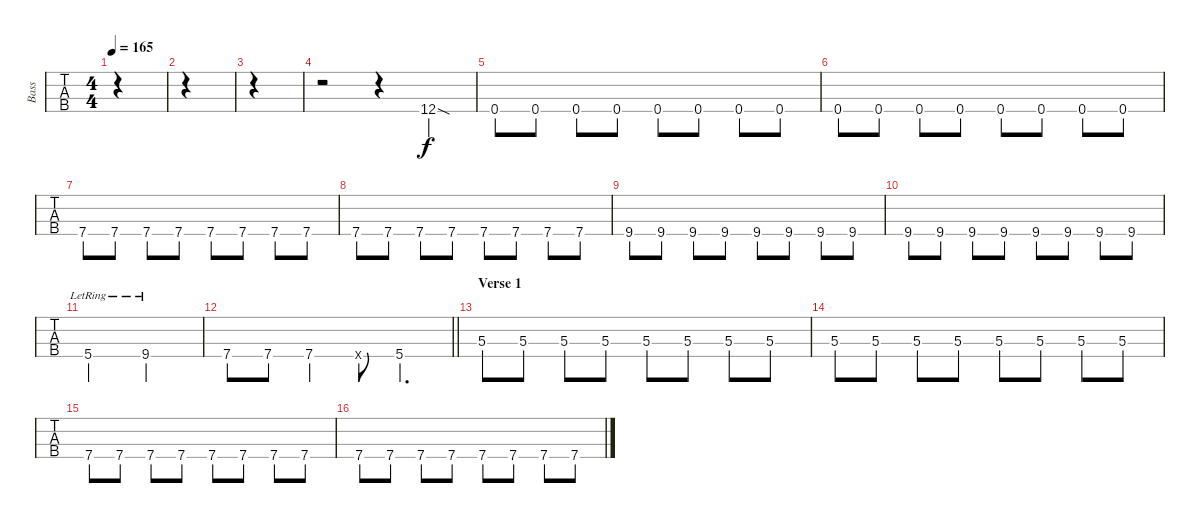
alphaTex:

\track ("Bass" "Bass") {instrument electricbassfinger}
\staff {tabs}
\tuning (Gb2 D2 A1 D1) {hide}
\ts (4 4)
\tempo 165
\clef f4
\ks eminor
|
|
|
r.2 r.4 12.4{sod}.4 |
0.4.8 0.4.8 0.4.8 0.4.8 0.4.8 0.4.8 0.4.8 0.4.8 |
0.4.8 0.4.8 0.4.8 0.4.8 0.4.8 0.4.8 0.4.8 0.4.8 |
7.4.8 7.4.8 7.4.8 7.4.8 7.4.8 7.4.8 7.4.8 7.4.8 |
7.4.8 7.4.8 7.4.8 7.4.8 7.4.8 7.4.8 7.4.8 7.4.8 |
9.4.8 9.4.8 9.4.8 9.4.8 9.4.8 9.4.8 9.4.8 9.4.8 |
9.4.8 9.4.8 9.4.8 9.4.8 9.4.8 9.4.8 9.4.8 9.4.8 |
5.4{lr}.2 9.4{lr}.2 |
\barLineRight lightlight
7.4.8 7.4.8 7.4.4 7.4{x}.8 5.4.4{d} |
\section ("" "Verse 1")
5.3.8 5.3.8 5.3.8 5.3.8 5.3.8 5.3.8 5.3.8 5.3.8 |
5.3.8 5.3.8 5.3.8 5.3.8 5.3.8 5.3.8 5.3.8 5.3.8 |
7.4.8 7.4.8 7.4.8 7.4.8 7.4.8 7.4.8 7.4.8 7.4.8 |
7.4.8 7.4.8 7.4.8 7.4.8 7.4.8 7.4.8 7.4.8 7.4.8
